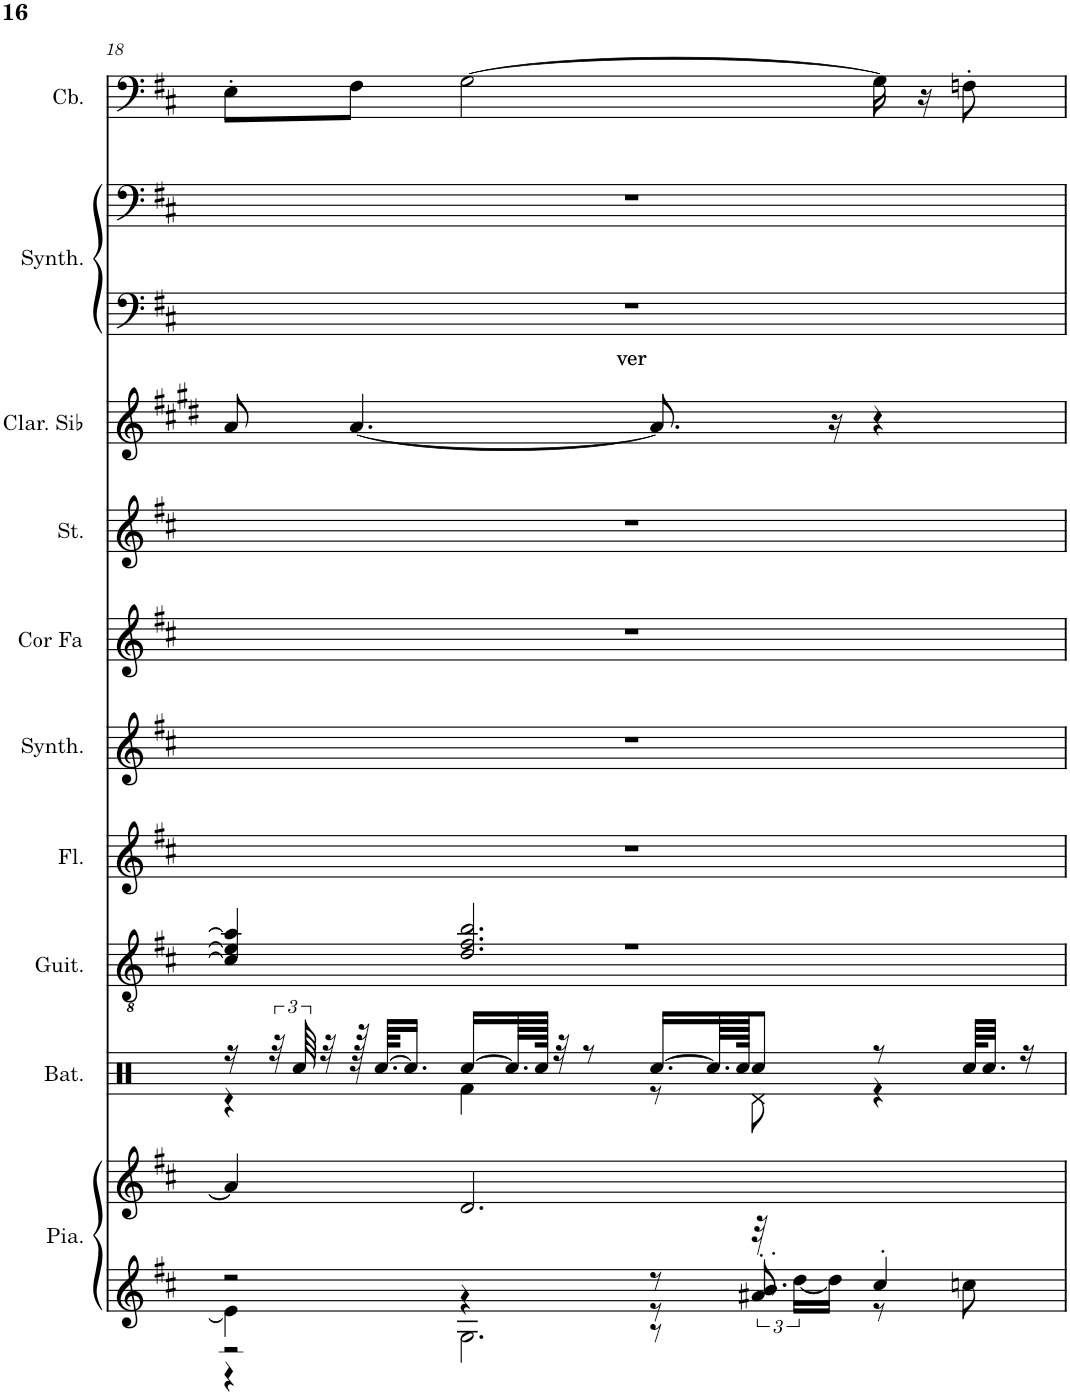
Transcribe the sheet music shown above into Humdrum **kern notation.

**kern	**kern	**kern	**kern	**kern	**kern	**kern	**kern	**kern	**kern	**text	**kern	**kern
*part10	*part10	*part9	*part8	*part7	*part6	*part5	*part4	*part3	*part2	*part2	*part2	*part1
*staff12	*staff11	*staff10	*staff9	*staff8	*staff7	*staff6	*staff5	*staff4	*staff3	*staff3	*staff2	*staff1
*I"Piano	*	*I"Batterie	*I"Guitare acoustique	*I"Flûte	*I"Synthétiseur Pad	*I"Cor en Fa	*I"Cordes	*I"Clarinette en Sib	*I"Synthétiseur d'instruments à cordes	*	*	*I"Contrebasse
*I'Pia.	*	*I'Bat.	*I'Guit.	*I'Fl.	*I'Synth.	*I'Cor Fa	*	*I'Clar. Sib	*I'Synth.	*	*	*I'Cb.
!!LO:PB:g=z
*clefG2	*clefG2	*clefX	*clefGv2	*clefG2	*clefG2	*clefG2	*clefG2	*clefG2	*clefF4	*	*clefF4	*clefF4
*	*	*	*	*	*	*Trd4c7	*	*Trd1c2	*	*	*	*Trd7c12
*k[f#c#]	*k[f#c#]	*k[]	*k[f#c#]	*k[f#c#]	*k[f#c#]	*k[f#c#]	*k[f#c#]	*k[f#c#g#d#]	*k[f#c#]	*	*k[f#c#]	*k[f#c#]
*M4/4	*M4/4	*M4/4	*M4/4	*M4/4	*M4/4	*M4/4	*M4/4	*M4/4	*M4/4	*	*M4/4	*M4/4
=18	=18	=18	=18	=18	=18	=18	=18	=18	=18	=18	=18	=18
*^	*	*^	*^	*	*	*	*	*	*	*	*	*
*	*^	*	*	*	*	*	*	*	*	*	*	*	*	*	*
*	*	*^	*	*	*	*	*	*	*	*	*	*	*	*	*	*
!	!	!	!	!	!	!	!	!	!	!	!	!	!	!	!LO:LY:b	!	!
2r	4e\]	2r	4r	4a/]	16r	4r	1r	4c/] 4e/] 4a/]	1r	1r	1r	1r	8a/	1r	ver	1r	8E'\L
.	.	.	.	.	48r	.	.	.	.	.	.	.	.	.	.	.	.
.	.	.	.	.	96Rcc/	.	.	.	.	.	.	.	.	.	.	.	.
.	.	.	.	.	32r	.	.	.	.	.	.	.	.	.	.	.	.
.	.	.	.	.	128r	.	.	.	.	.	.	.	[4.a/	.	.	.	8F#\J
.	.	.	.	.	[64.Rcc/KKLL	.	.	.	.	.	.	.	.	.	.	.	.
.	.	.	.	.	16.Rcc/JJ]	.	.	.	.	.	.	.	.	.	.	.	.
.	4r	.	2.G\	2.d/	[16Rcc/LL	4Rf\	.	2.d/ 2.f#/ 2.b/	.	.	.	.	.	.	.	.	[2G\
.	.	.	.	.	64.Rcc/LL]	.	.	.	.	.	.	.	.	.	.	.	.
.	.	.	.	.	128Rcc/JJJJk	.	.	.	.	.	.	.	.	.	.	.	.
.	.	.	.	.	32r	.	.	.	.	.	.	.	.	.	.	.	.
.	.	.	.	.	8r	.	.	.	.	.	.	.	.	.	.	.	.
8r	8r	8r	.	.	[16.Rcc/LL	8r	.	.	.	.	.	.	8.a/]	.	.	.	.
.	.	.	.	.	64.Rcc/LL]	.	.	.	.	.	.	.	.	.	.	.	.
.	.	.	.	.	128Rcc/JJJK	.	.	.	.	.	.	.	.	.	.	.	.
4.b'/	48r	8a#X'/	.	.	8Rcc/J	8Rd\	.	.	.	.	.	.	.	.	.	.	.
.	[24dd\LL	.	.	.	.	.	.	.	.	.	.	.	.	.	.	.	.
.	16dd\JJ]	.	.	.	.	.	.	.	.	.	.	.	16r	.	.	.	.
.	8r	4cc#'/	.	.	8r	4r	.	.	.	.	.	.	4r	.	.	.	16G\]
.	.	.	.	.	.	.	.	.	.	.	.	.	.	.	.	.	16r
.	8ccn\	.	.	.	64Rcc/KLLL	.	.	.	.	.	.	.	.	.	.	.	8Fn'\
.	.	.	.	.	32.Rcc/JJJ	.	.	.	.	.	.	.	.	.	.	.	.
.	.	.	.	.	16r	.	.	.	.	.	.	.	.	.	.	.	.
*	*	*	*	*	*v	*v	*	*	*	*	*	*	*	*	*	*	*
*v	*v	*v	*v	*	*	*v	*v	*	*	*	*	*	*	*	*	*
=	=	=	=	=	=	=	=	=	=	=	=	=
*-	*-	*-	*-	*-	*-	*-	*-	*-	*-	*-	*-	*-
